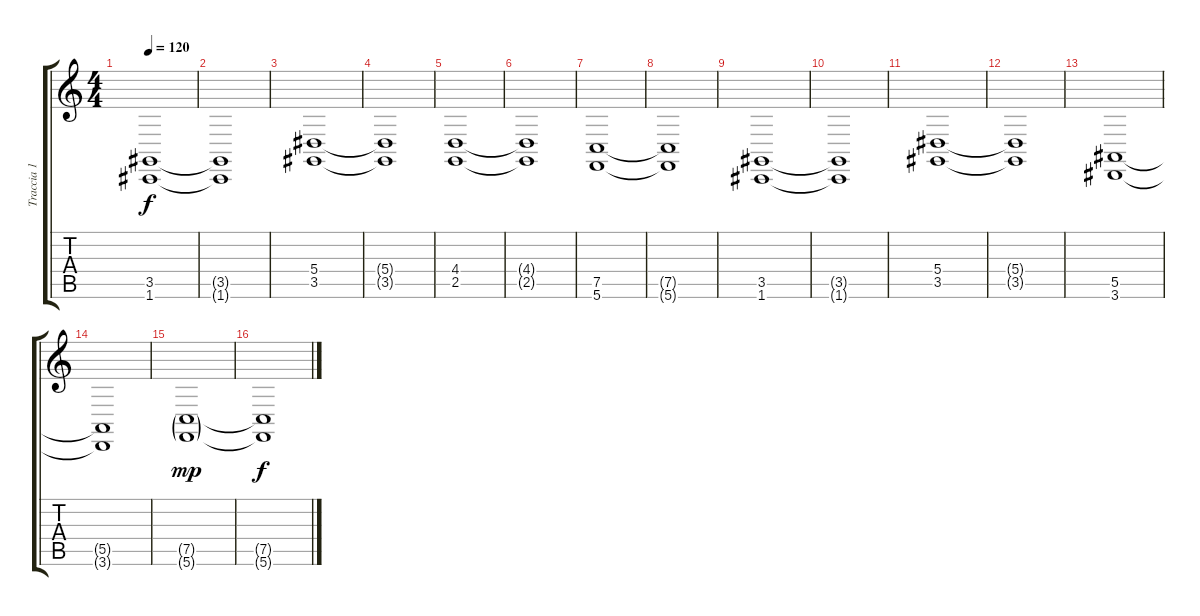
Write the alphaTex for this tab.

\track ("Traccia 1" "Traccia 1") {instrument electricgrandpiano}
\staff {score tabs}
\tuning (C4 G3 Eb3 Bb2 F2 C2) {hide}
\ts (4 4)
\tempo 120
\clef g2
\ks c
(3.5 1.6).1{dy f} |
(3.5{t} 1.6{t}).1 |
(5.4 3.5).1 |
(5.4{t} 3.5{t}).1 |
(4.4 2.5).1 |
(4.4{t} 2.5{t}).1 |
(7.5 5.6).1 |
(7.5{t} 5.6{t}).1 |
(3.5 1.6).1 |
(3.5{t} 1.6{t}).1 |
(5.4 3.5).1 |
(5.4{t} 3.5{t}).1 |
(5.5 3.6).1 |
(5.5{t} 3.6{t}).1 |
(7.5{g} 5.6{g}).1{dy mp} |
(7.5{t} 5.6{t}).1{dy f}
